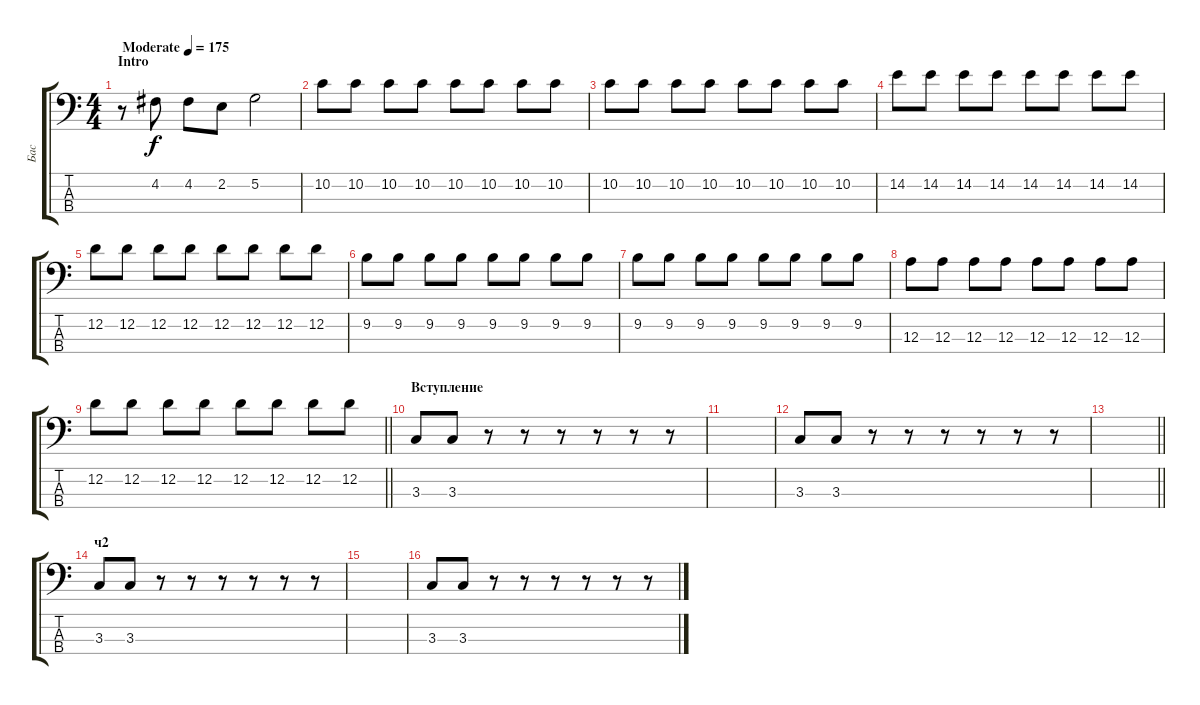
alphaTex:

\track ("Бас" "Бас") {instrument electricbassfinger}
\staff {score tabs}
\tuning (G2 D2 A1 E1) {hide}
\ts (4 4)
\section ("" "Intro")
\tempo (175 "Moderate")
\clef f4
\ks c
r.8{dy f instrument electricbassfinger} 4.2.8 4.2.8 2.2.8 5.2.2 |
10.2.8 10.2.8 10.2.8 10.2.8 10.2.8 10.2.8 10.2.8 10.2.8 |
10.2.8 10.2.8 10.2.8 10.2.8 10.2.8 10.2.8 10.2.8 10.2.8 |
14.2.8 14.2.8 14.2.8 14.2.8 14.2.8 14.2.8 14.2.8 14.2.8 |
12.2.8 12.2.8 12.2.8 12.2.8 12.2.8 12.2.8 12.2.8 12.2.8 |
9.2.8 9.2.8 9.2.8 9.2.8 9.2.8 9.2.8 9.2.8 9.2.8 |
9.2.8 9.2.8 9.2.8 9.2.8 9.2.8 9.2.8 9.2.8 9.2.8 |
12.3.8 12.3.8 12.3.8 12.3.8 12.3.8 12.3.8 12.3.8 12.3.8 |
\barLineRight lightlight
12.2.8 12.2.8 12.2.8 12.2.8 12.2.8 12.2.8 12.2.8 12.2.8 |
\section ("" "Вступление")
3.3.8 3.3.8 r.8 r.8 r.8 r.8 r.8 r.8 |
|
3.3.8 3.3.8 r.8 r.8 r.8 r.8 r.8 r.8 |
\barLineRight lightlight
|
\section ("" "ч2")
3.3.8 3.3.8 r.8 r.8 r.8 r.8 r.8 r.8 |
|
3.3.8 3.3.8 r.8 r.8 r.8 r.8 r.8 r.8
